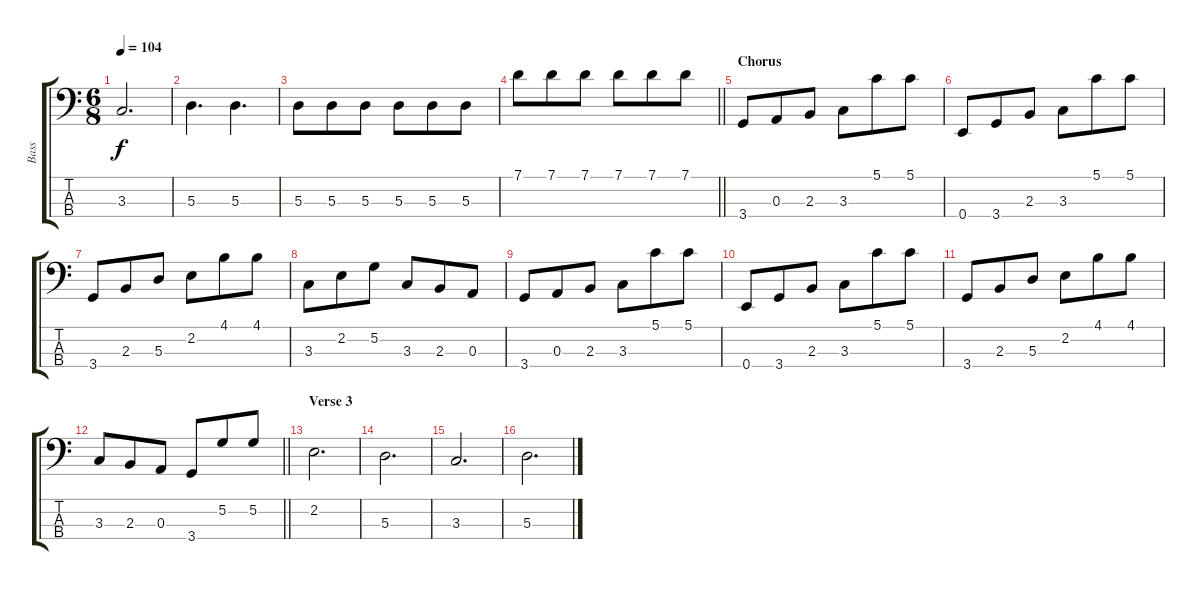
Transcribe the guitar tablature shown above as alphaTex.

\track ("Bass" "Bass") {instrument electricbassfinger}
\staff {score tabs}
\tuning (G2 D2 A1 E1) {hide}
\ts (6 8)
\tempo 104
\clef f4
\ks c
3.3.2{d dy f} |
5.3.4{d} 5.3.4{d} |
5.3.8 5.3.8 5.3.8 5.3.8 5.3.8 5.3.8 |
\barLineRight lightlight
7.1.8 7.1.8 7.1.8 7.1.8 7.1.8 7.1.8 |
\section ("" "Chorus")
3.4.8 0.3.8 2.3.8 3.3.8 5.1.8 5.1.8 |
0.4.8 3.4.8 2.3.8 3.3.8 5.1.8 5.1.8 |
3.4.8 2.3.8 5.3.8 2.2.8 4.1.8 4.1.8 |
3.3.8 2.2.8 5.2.8 3.3.8 2.3.8 0.3.8 |
3.4.8 0.3.8 2.3.8 3.3.8 5.1.8 5.1.8 |
0.4.8 3.4.8 2.3.8 3.3.8 5.1.8 5.1.8 |
3.4.8 2.3.8 5.3.8 2.2.8 4.1.8 4.1.8 |
\barLineRight lightlight
3.3.8 2.3.8 0.3.8 3.4.8 5.2.8 5.2.8 |
\section ("" "Verse 3")
2.2.2{d} |
5.3.2{d} |
3.3.2{d} |
5.3.2{d}
